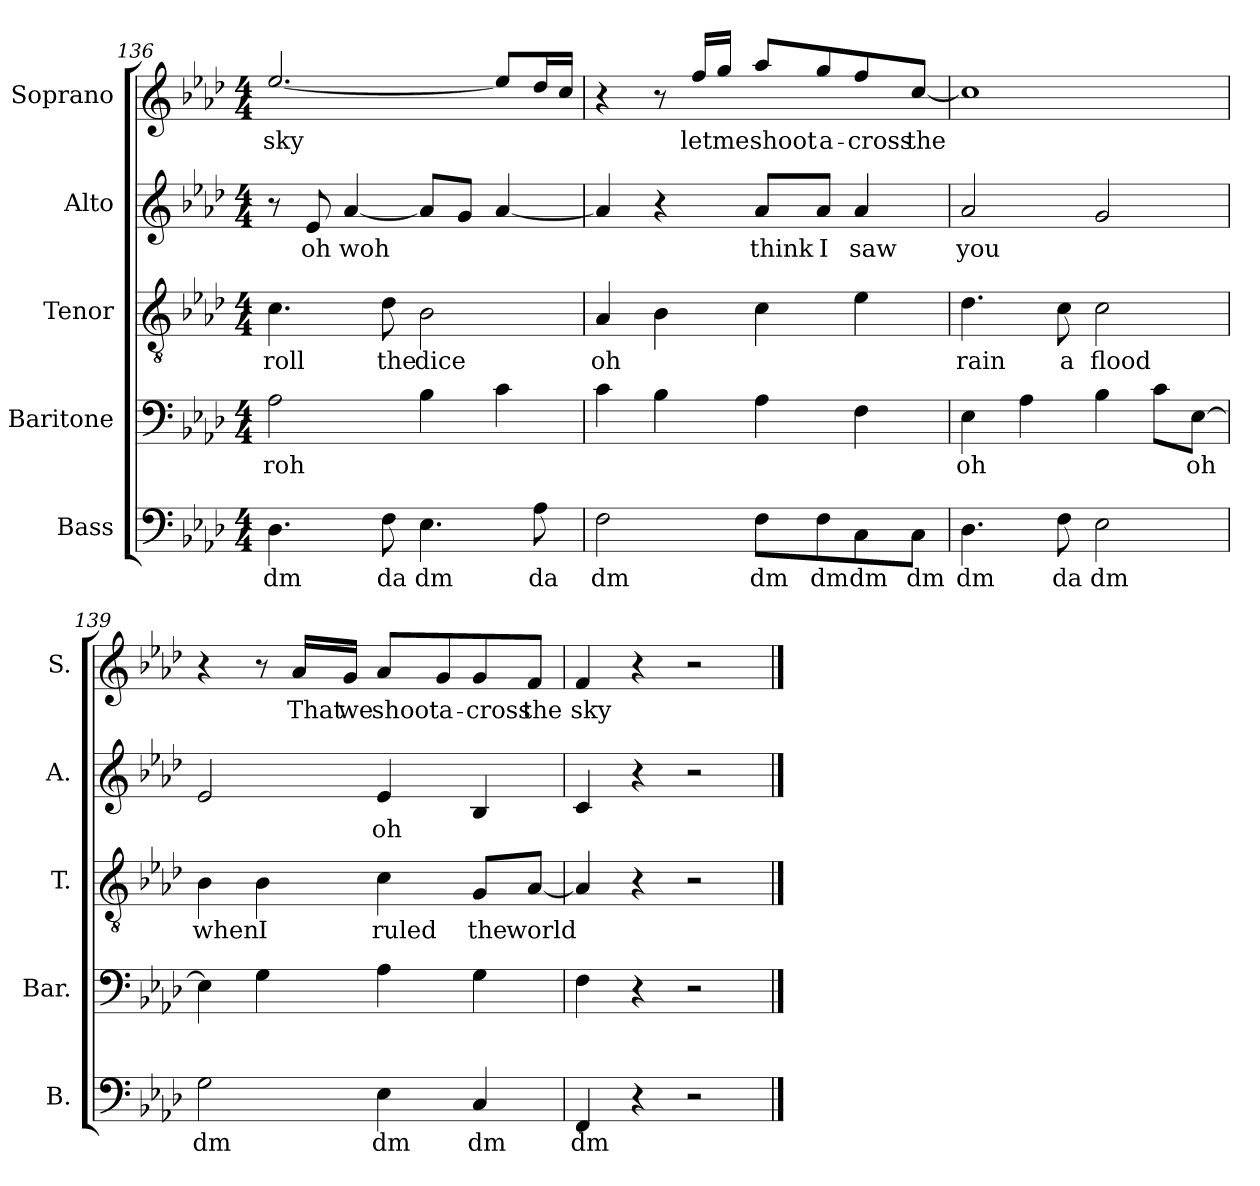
**kern	**text	**kern	**text	**kern	**text	**kern	**text	**kern	**text
*part5	*part5	*part4	*part4	*part3	*part3	*part2	*part2	*part1	*part1
*staff5	*staff5	*staff4	*staff4	*staff3	*staff3	*staff2	*staff2	*staff1	*staff1
*I"Bass	*	*I"Baritone	*	*I"Tenor	*	*I"Alto	*	*I"Soprano	*
*I'B.	*	*I'Bar.	*	*I'T.	*	*I'A.	*	*I'S.	*
*clefF4	*	*clefF4	*	*clefGv2	*	*clefG2	*	*clefG2	*
*k[b-e-a-d-]	*	*k[b-e-a-d-]	*	*k[b-e-a-d-]	*	*k[b-e-a-d-]	*	*k[b-e-a-d-]	*
*M4/4	*	*M4/4	*	*M4/4	*	*M4/4	*	*M4/4	*
=136	=136	=136	=136	=136	=136	=136	=136	=136	=136
!	!LO:LY:b	!	!LO:LY:b	!	!LO:LY:b	!	!	!	!LO:LY:b
4.D-\	dm	2A-\	roh	4.c\	roll	8r	.	[2.ee-/	sky
!	!	!	!	!	!	!	!LO:LY:b	!	!
.	.	.	.	.	.	8e-/	oh	.	.
!	!	!	!	!	!	!	!LO:LY:b	!	!
.	.	.	.	.	.	[4a-/	woh	.	.
!	!LO:LY:b	!	!	!	!LO:LY:b	!	!	!	!
8F\	da	.	.	8d-\	the	.	.	.	.
!	!LO:LY:b	!	!	!	!LO:LY:b	!	!	!	!
4.E-\	dm	4B-\	.	2B-\	dice	8a-/L]	.	.	.
.	.	.	.	.	.	8g/J	.	.	.
.	.	4c\	.	.	.	[4a-/	.	8ee-/L]	.
!	!LO:LY:b	!	!	!	!	!	!	!	!
8A-\	da	.	.	.	.	.	.	16dd-/L	.
.	.	.	.	.	.	.	.	16cc/JJ	.
=137	=137	=137	=137	=137	=137	=137	=137	=137	=137
!	!LO:LY:b	!	!	!	!LO:LY:b	!	!	!	!
2F\	dm	4c\	.	4A-/	oh	4a-/]	.	4r	.
.	.	4B-\	.	4B-\	.	4r	.	8r	.
!	!	!	!	!	!	!	!	!	!LO:LY:b
.	.	.	.	.	.	.	.	16ff/LL	let
!	!	!	!	!	!	!	!	!	!LO:LY:b
.	.	.	.	.	.	.	.	16gg/JJ	me
!	!LO:LY:b	!	!	!	!	!	!LO:LY:b	!	!LO:LY:b
8F\L	dm	4A-\	.	4c\	.	8a-/L	think	8aa-/L	shoot
!	!LO:LY:b	!	!	!	!	!	!LO:LY:b	!	!LO:LY:b
8F\	dm	.	.	.	.	8a-/J	I	8gg/	a-
!	!LO:LY:b	!	!	!	!	!	!LO:LY:b	!	!LO:LY:b
8C\	dm	4F\	.	4e-\	.	4a-/	saw	8ff/	-cross
!	!LO:LY:b	!	!	!	!	!	!	!	!LO:LY:b
8C\J	dm	.	.	.	.	.	.	[8cc/J	the
=138	=138	=138	=138	=138	=138	=138	=138	=138	=138
!	!LO:LY:b	!	!LO:LY:b	!	!LO:LY:b	!	!LO:LY:b	!	!
4.D-\	dm	4E-\	oh	4.d-\	rain	2a-/	you	1cc]	.
.	.	4A-\	.	.	.	.	.	.	.
!	!LO:LY:b	!	!	!	!LO:LY:b	!	!	!	!
8F\	da	.	.	8c\	a	.	.	.	.
!	!LO:LY:b	!	!	!	!LO:LY:b	!	!	!	!
2E-\	dm	4B-\	.	2c\	flood	2g/	.	.	.
.	.	8c\L	.	.	.	.	.	.	.
!	!	!	!LO:LY:b	!	!	!	!	!	!
.	.	[8E-\J	oh	.	.	.	.	.	.
!!LO:LB:g=z
=139	=139	=139	=139	=139	=139	=139	=139	=139	=139
!	!LO:LY:b	!	!	!	!LO:LY:b	!	!	!	!
2G\	dm	4E-\]	.	4B-\	when	2e-/	.	4r	.
!	!	!	!	!	!LO:LY:b	!	!	!	!
.	.	4G\	.	4B-\	I	.	.	8r	.
!	!	!	!	!	!	!	!	!	!LO:LY:b
.	.	.	.	.	.	.	.	16a-/LL	That
!	!	!	!	!	!	!	!	!	!LO:LY:b
.	.	.	.	.	.	.	.	16g/JJ	we
!	!LO:LY:b	!	!	!	!LO:LY:b	!	!LO:LY:b	!	!LO:LY:b
4E-\	dm	4A-\	.	4c\	ruled	4e-/	oh	8a-/L	shoot
!	!	!	!	!	!	!	!	!	!LO:LY:b
.	.	.	.	.	.	.	.	8g/	a-
!	!LO:LY:b	!	!	!	!LO:LY:b	!	!	!	!LO:LY:b
4C/	dm	4G\	.	8G/L	the	4B-/	.	8g/	-cross
!	!	!	!	!	!LO:LY:b	!	!	!	!LO:LY:b
.	.	.	.	[8A-/J	world	.	.	8f/J	the
=140	=140	=140	=140	=140	=140	=140	=140	=140	=140
!	!LO:LY:b	!	!	!	!	!	!	!	!LO:LY:b
4FF/	dm	4F\	.	4A-/]	.	4c/	.	4f/	sky
4r	.	4r	.	4r	.	4r	.	4r	.
2r	.	2r	.	2r	.	2r	.	2r	.
==	==	==	==	==	==	==	==	==	==
*-	*-	*-	*-	*-	*-	*-	*-	*-	*-
